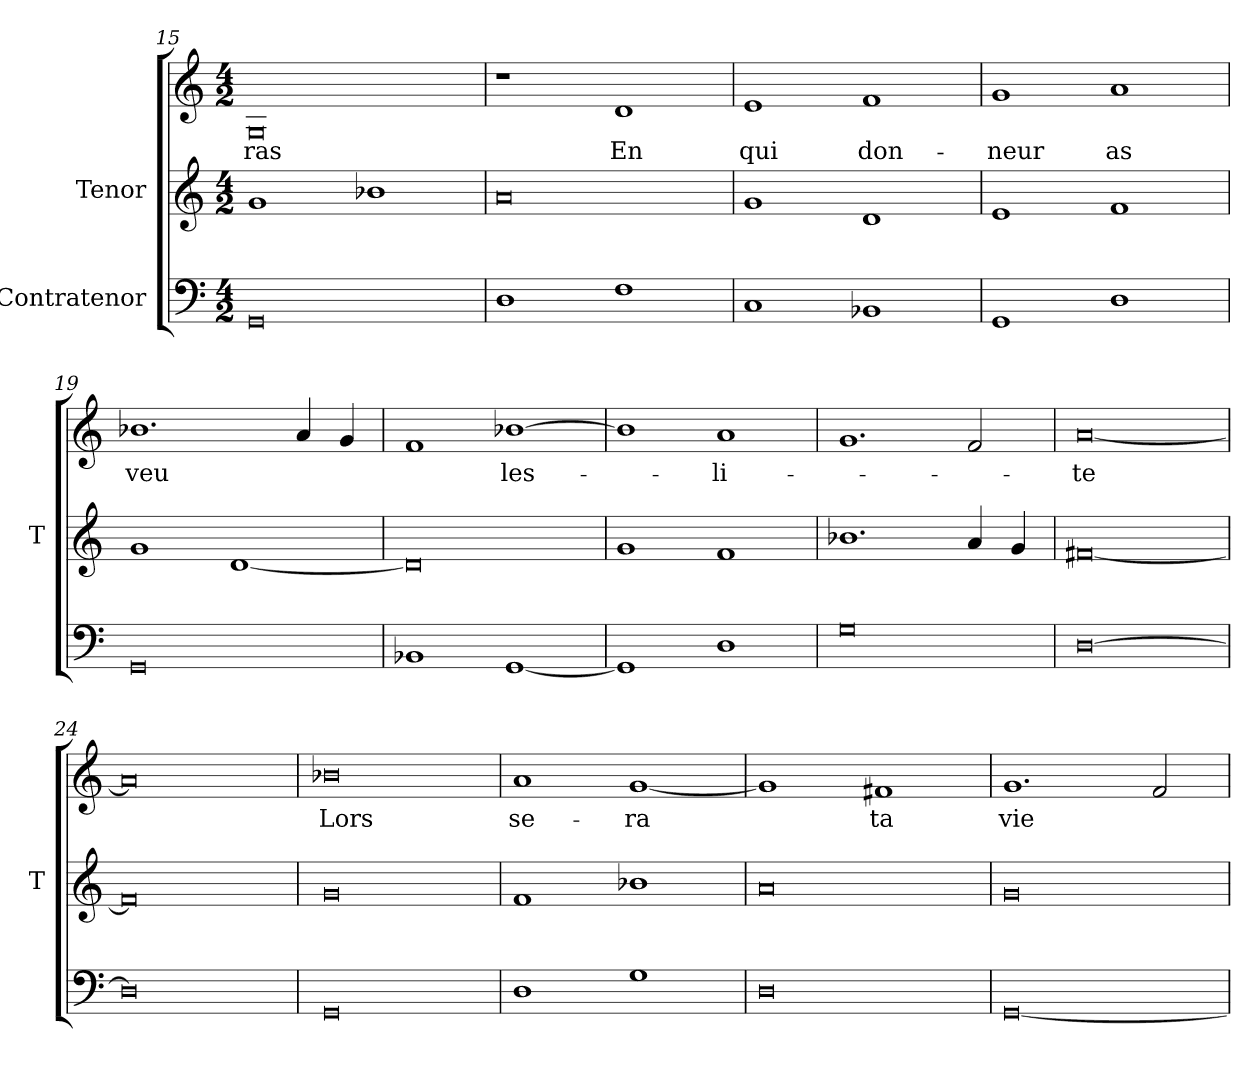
**kern	**kern	**kern	**text
*part3	*part2	*part1	*part1
*staff3	*staff2	*staff1	*staff1
*I"Contratenor	*I"Tenor	*	*
*	*I'T	*	*
*clefF4	*clefG2	*clefG2	*
*M4/2	*M4/2	*M4/2	*
=15	=15	=15	=15
0GG	1g	0G	-ras
.	1b-X	.	.
=16	=16	=16	=16
1D	0a	1r	.
1F	.	1d	-En
=17	=17	=17	=17
1C	1g	1e	-qui
1BB-X	1d	1f	don-
=18	=18	=18	=18
1GG	1e	1g	-neur
1D	1f	1a	-as
=19	=19	=19	=19
0GG	1g	1.b-X	-veu
.	[1d	.	.
.	.	4a	.
.	.	4g	.
=20	=20	=20	=20
1BB-X	0d]	1f	.
[1GG	.	[1b-X	les-
=21	=21	=21	=21
1GG]	1g	1b-]	.
1D	1f	1a	-li-
=22	=22	=22	=22
0G	1.b-X	1.g	.
.	4a	2f	.
.	4g	.	.
=23	=23	=23	=23
[0D	[0f#X	[0a	-te
=24	=24	=24	=24
0D]	0f#]	0a]	.
=25	=25	=25	=25
0GG	0g	0b-X	-Lors
=26	=26	=26	=26
1D	1f	1a	se-
1G	1b-X	[1g	-ra
=27	=27	=27	=27
0D	0a	1g]	.
.	.	1f#X	-ta
=28	=28	=28	=28
[0GG	0g	1.g	-vie
.	.	2f	.
=	=	=	=
*-	*-	*-	*-
